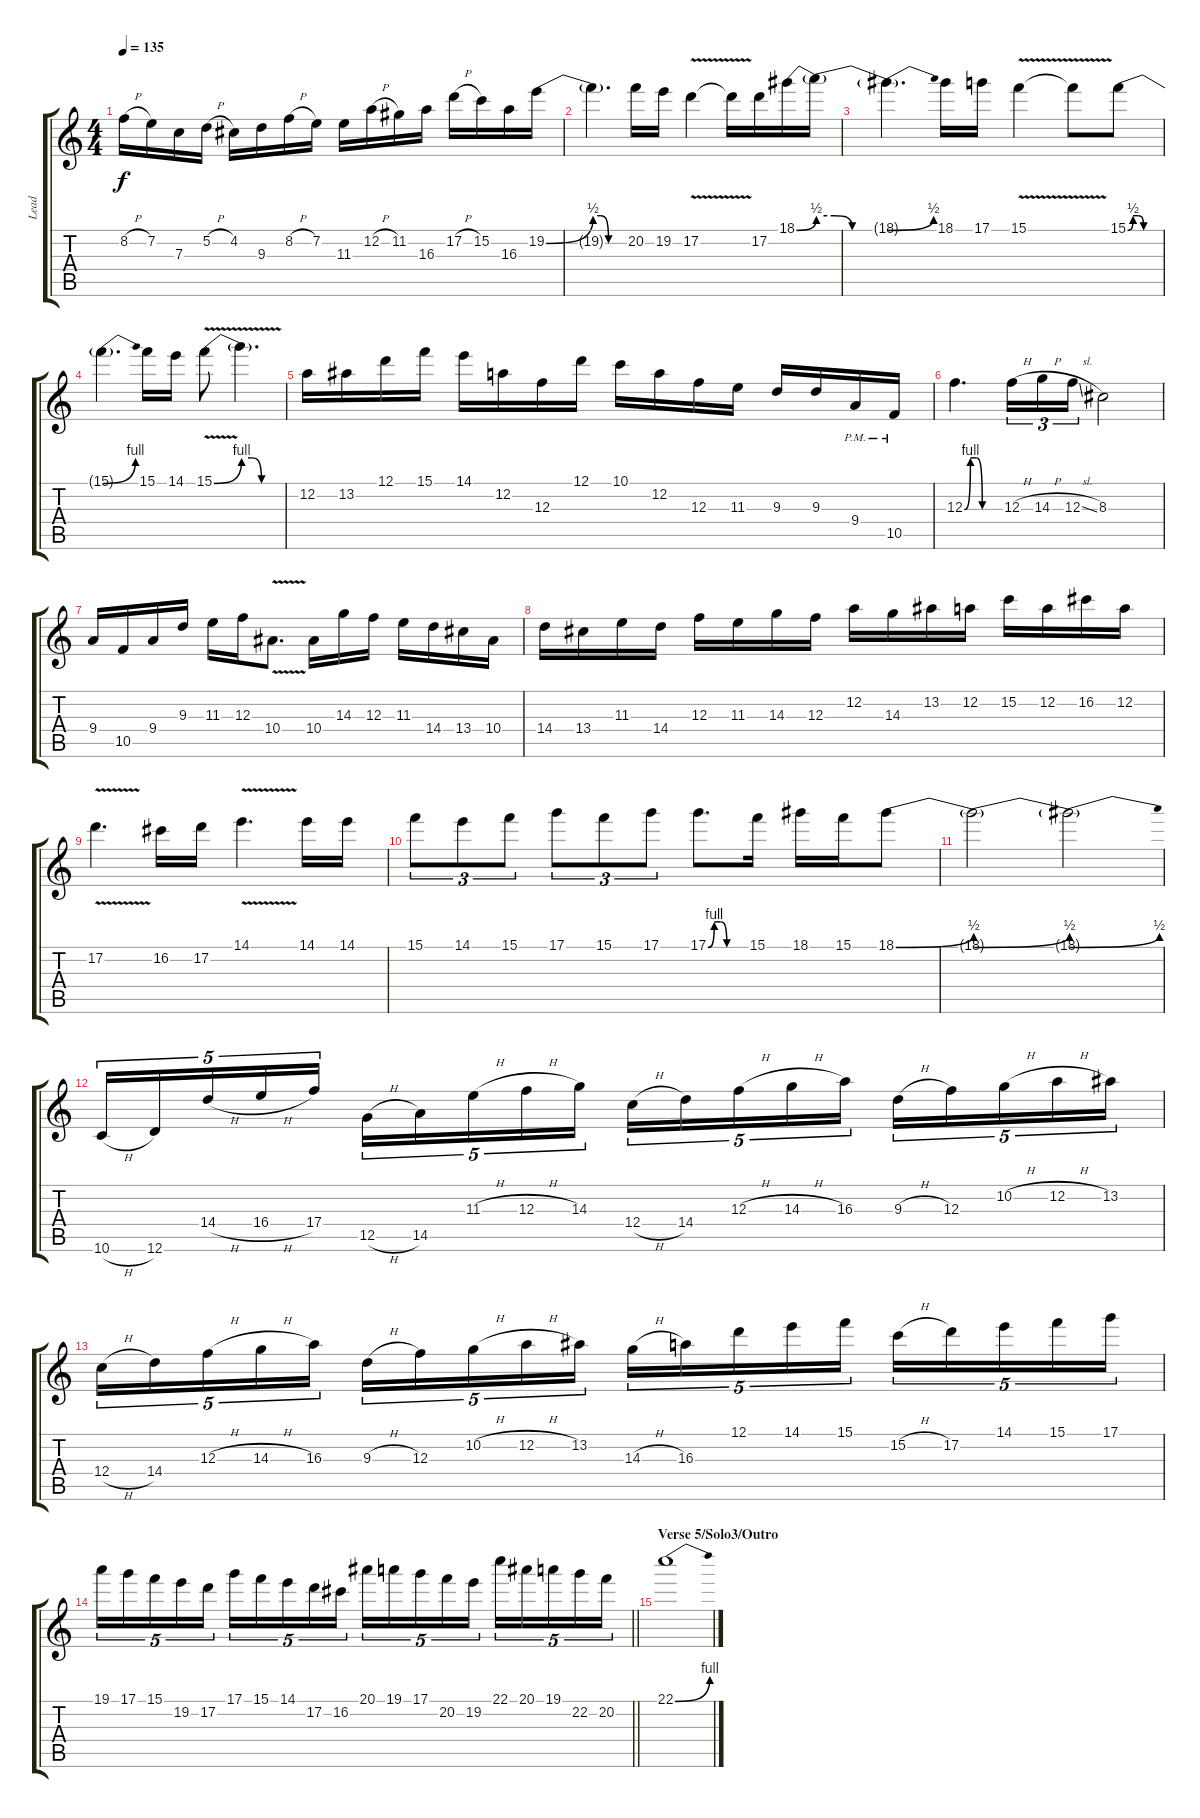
\track ("Lead " "Lead ") {instrument distortionguitar}
\staff {score tabs}
\tuning (D4 A3 F3 C3 G2 D2) {hide}
\ts (4 4)
\tempo 135
\clef g2
\ks c
8.2{h}.16{dy f} 7.2.16 7.3.16 5.2{h}.16 4.2.16 9.3.16 8.2{h}.16 7.2.16 11.3.16 12.2{h}.16 11.2.16 16.3.16 17.2{h}.16 15.2.16 16.3.16 19.2{be (bend 0 0 60 2)}.16 |
19.2{be (custom 0 2 15 2 30 0 60 0) t}.4{d} 20.2.16 19.2.16 17.2{v}.4 17.2{t}.16 17.2.16 18.1{be (bend 0 0 60 2)}.16 18.1{be (custom 0 2 15 2 30 0 60 0) t}.16 |
18.1{be (bend 0 0 60 2) t}.4{d} 18.1.16 17.1.16 15.1{v}.4 15.1{t}.8 15.1{be (custom 0 0 10 2 20 2 30 0 60 0)}.8 |
15.1{be (bend 0 0 60 4) t}.4{d} 15.1.16 14.1.16 15.1{be (bend 0 0 60 4) v}.8 15.1{be (custom 0 4 15 4 30 0 60 0) t}.4{d} |
12.2.16 13.2.16 12.1.16 15.1.16 14.1.16 12.2.16 12.3.16 12.1.16 10.1.16 12.2.16 12.3.16 11.3.16 9.3.16 9.3.16 9.4{pm}.16 10.5{pm}.16 |
12.3{be (custom 0 0 10 4 20 4 30 0 60 0)}.4{d} 12.3{h}.16{tu (3 2)} 14.3{h}.16{tu (3 2)} 12.3{sl}.16{tu (3 2)} 8.3.2 |
9.4.16 10.5.16 9.4.16 9.3.16 11.3.16 12.3.16 10.4{v}.8{d} 10.4.16 14.3.16 12.3.16 11.3.16 14.4.16 13.4.16 10.4.16 |
14.4.16 13.4.16 11.3.16 14.4.16 12.3.16 11.3.16 14.3.16 12.3.16 12.2.16 14.3.16 13.2.16 12.2.16 15.2.16 12.2.16 16.2.16 12.2.16 |
17.2{v}.4{d} 16.2.16 17.2.16 14.1{v}.4{d} 14.1.16 14.1.16 |
15.1.8{tu (3 2)} 14.1.8{tu (3 2)} 15.1.8{tu (3 2)} 17.1.8{tu (3 2)} 15.1.8{tu (3 2)} 17.1.8{tu (3 2)} 17.1{be (custom 0 0 10 4 20 4 30 0 60 0)}.8{d} 15.1.16 18.1.16 15.1.16 18.1{be (bend 0 0 60 2)}.8 |
18.1{be (bend 0 0 60 2) t}.2 18.1{be (bend 0 0 60 2) t}.2 |
10.6{h}.16{tu (5 4)} 12.6.16{tu (5 4)} 14.4{h}.16{tu (5 4)} 16.4{h}.16{tu (5 4)} 17.4.16{tu (5 4)} 12.5{h}.16{tu (5 4)} 14.5.16{tu (5 4)} 11.3{h}.16{tu (5 4)} 12.3{h}.16{tu (5 4)} 14.3.16{tu (5 4)} 12.4{h}.16{tu (5 4)} 14.4.16{tu (5 4)} 12.3{h}.16{tu (5 4)} 14.3{h}.16{tu (5 4)} 16.3.16{tu (5 4)} 9.3{h}.16{tu (5 4)} 12.3.16{tu (5 4)} 10.2{h}.16{tu (5 4)} 12.2{h}.16{tu (5 4)} 13.2.16{tu (5 4)} |
12.4{h}.16{tu (5 4)} 14.4.16{tu (5 4)} 12.3{h}.16{tu (5 4)} 14.3{h}.16{tu (5 4)} 16.3.16{tu (5 4)} 9.3{h}.16{tu (5 4)} 12.3.16{tu (5 4)} 10.2{h}.16{tu (5 4)} 12.2{h}.16{tu (5 4)} 13.2.16{tu (5 4)} 14.3{h}.16{tu (5 4)} 16.3.16{tu (5 4)} 12.1.16{tu (5 4)} 14.1.16{tu (5 4)} 15.1.16{tu (5 4)} 15.2{h}.16{tu (5 4)} 17.2.16{tu (5 4)} 14.1.16{tu (5 4)} 15.1.16{tu (5 4)} 17.1.16{tu (5 4)} |
\barLineRight lightlight
19.1.16{tu (5 4)} 17.1.16{tu (5 4)} 15.1.16{tu (5 4)} 19.2.16{tu (5 4)} 17.2.16{tu (5 4)} 17.1.16{tu (5 4)} 15.1.16{tu (5 4)} 14.1.16{tu (5 4)} 17.2.16{tu (5 4)} 16.2.16{tu (5 4)} 20.1.16{tu (5 4)} 19.1.16{tu (5 4)} 17.1.16{tu (5 4)} 20.2.16{tu (5 4)} 19.2.16{tu (5 4)} 22.1.16{tu (5 4)} 20.1.16{tu (5 4)} 19.1.16{tu (5 4)} 22.2.16{tu (5 4)} 20.2.16{tu (5 4)} |
\section ("" "Verse 5/Solo3/Outro")
22.1{be (bend 0 0 60 4)}.1
